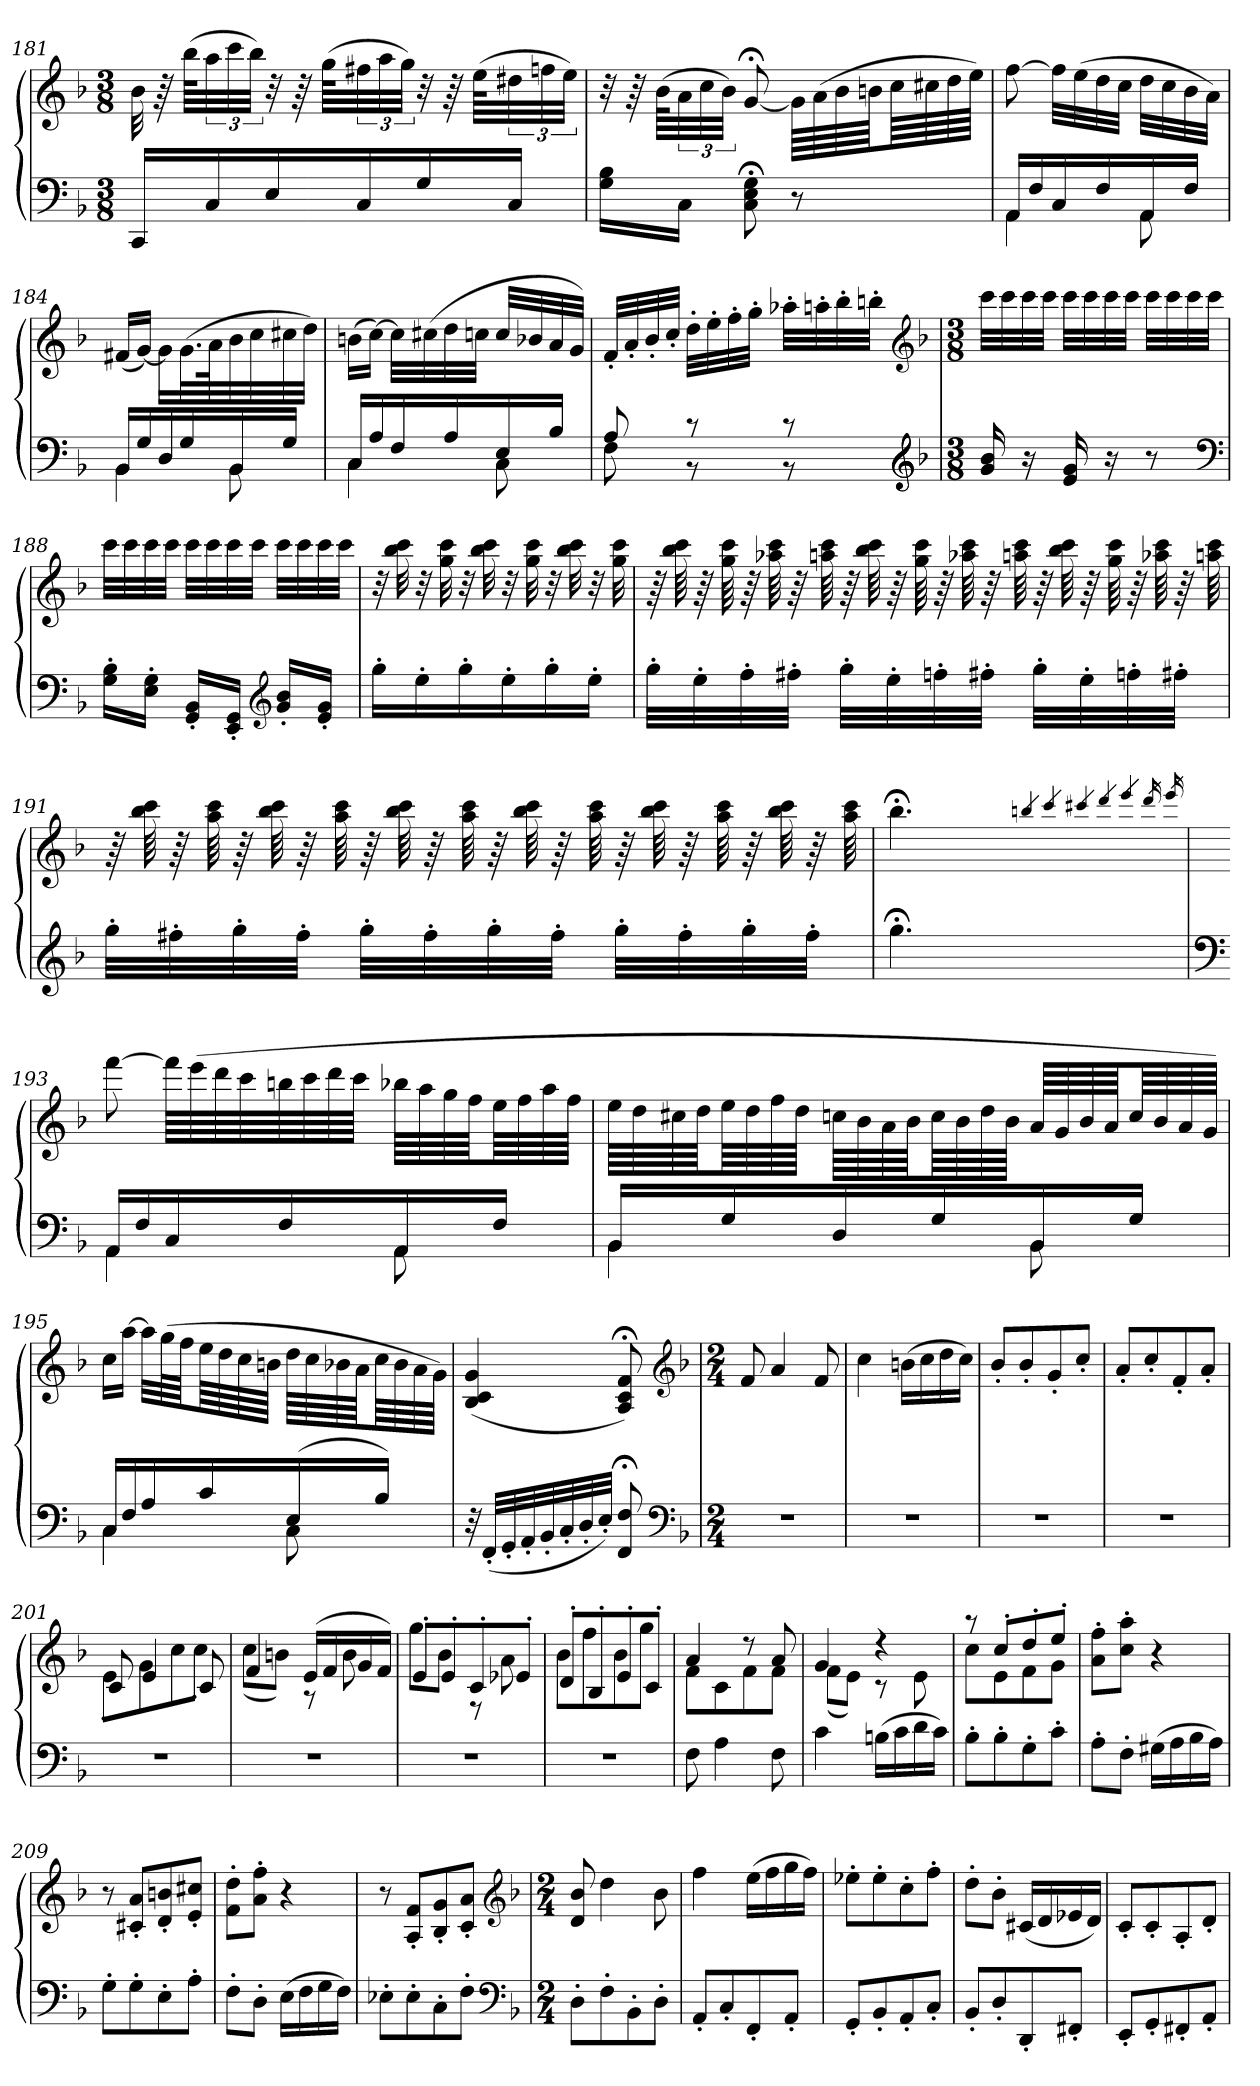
**kern	**kern
*part1	*part1
*staff2	*staff1
*clefF4	*clefG2
*k[b-]	*k[b-]
*F:	*F:
*M3/8	*M3/8
=181	=181
16CCLL	32b-
.	64r
.	(64bb-KLLL
16C	48aa
.	48ccc
.	48bb-JJJ)
16E	32r
.	64r
.	(64ggKLLL
16C	48ff#X
.	48aa
.	48ggJJJ)
16G	32r
.	64r
.	(64eeKLLL
16CJJ	48dd#X
.	48ffn
.	48eeJJJ)
=182	=182
16G 16B-LL	32r
.	64r
.	(64b-KLLL
16CJJ	48a
.	48cc
.	48b-JJJ)
8C;< 8E;< 8G;<	[8g;<
8r	64gLLLL]
.	(64a
.	64b-
.	64bnJJJ
.	64ccLLL
.	64cc#X
.	64dd
.	64eeJJJJ)
=183	=183
*^	*
16AALL	4AA	[8ff
16F	.	.
16C	.	32ffLLL]
.	.	(32ee
16F	.	32dd
.	.	32ccJJJ
16AA	8AA	32ddLLL
.	.	32cc
16FJJ	.	32b-
.	.	32aJJJ)
=184	=184	=184
16BB-LL	4BB-	(16f#XLL
16G	.	[16gJJ)
16D	.	16gLL]
16G	.	(32.gL
.	.	64aK
16BB-	8BB-	32b-
.	.	32cc
16GJJ	.	32cc#X
.	.	32ddJJJ)
=185	=185	=185
16CLL	4C	(16bnLL
16A	.	[16ccJJ)
16F	.	32ccLLL]
.	.	(32cc#X
16A	.	32dd
.	.	32ccnJJJ
16E	8C	32ccLLL
.	.	32b-X
16B-JJ	.	32a
.	.	32gJJJ)
=186	=186	=186
8A	8F	32f'LLL
.	.	32a'
.	.	32b-'
.	.	32cc'JJJ
8r	8r	32dd'LLL
.	.	32ee'
.	.	32ff'
.	.	32gg'JJJ
8r	8r	32aa-X'LLL
.	.	32aan'
.	.	32bb-'
.	.	32bbn'JJJ
*v	*v	*
*clefG2	*clefG2
*k[b-]	*k[b-]
*F:	*F:
=187	=187
*M3/8	*M3/8
16g 16b-	32cccLLL
.	32ccc
16r	32ccc
.	32cccJJJ
16e 16g	32cccLLL
.	32ccc
16r	32ccc
.	32cccJJJ
8r	32cccLLL
.	32ccc
.	32ccc
.	32cccJJJ
*clefF4	*
=188	=188
16G' 16B-'LL	32cccLLL
.	32ccc
16E' 16G'JJ	32ccc
.	32cccJJJ
16GG' 16BB-'LL	32cccLLL
.	32ccc
16EE' 16GG'JJ	32ccc
.	32cccJJJ
*clefG2	*
16g' 16b-'LL	32cccLLL
.	32ccc
16e' 16g'JJ	32ccc
.	32cccJJJ
=189	=189
16gg'LL	32r
.	32bb- 32ccc
16ee'	32r
.	32gg 32ccc
16gg'	32r
.	32bb- 32ccc
16ee'	32r
.	32gg 32ccc
16gg'	32r
.	32bb- 32ccc
16ee'JJ	32r
.	32gg 32ccc
=190	=190
32gg'LLL	64r
.	64bb- 64ccc
32ee'	64r
.	64gg 64ccc
32ff'	64r
.	64aa-X 64ccc
32ff#X'JJJ	64r
.	64aan 64ccc
32gg'LLL	64r
.	64bb- 64ccc
32ee'	64r
.	64gg 64ccc
32ffn'	64r
.	64aa-X 64ccc
32ff#X'JJJ	64r
.	64aan 64ccc
32gg'LLL	64r
.	64bb- 64ccc
32ee'	64r
.	64gg 64ccc
32ffn'	64r
.	64aa-X 64ccc
32ff#X'JJJ	64r
.	64aan 64ccc
=191	=191
32gg'LLL	64r
.	64bb- 64ccc
32ff#X'	64r
.	64aa 64ccc
32gg'	64r
.	64bb- 64ccc
32ff#'JJJ	64r
.	64aa 64ccc
32gg'LLL	64r
.	64bb- 64ccc
32ff#'	64r
.	64aa 64ccc
32gg'	64r
.	64bb- 64ccc
32ff#'JJJ	64r
.	64aa 64ccc
32gg'LLL	64r
.	64bb- 64ccc
32ff#'	64r
.	64aa 64ccc
32gg'	64r
.	64bb- 64ccc
32ff#'JJJ	64r
.	64aa 64ccc
=192	=192
4.gg;<	4.bb-;<
.	4qbbn
.	4qccc
.	4qccc#X
.	4qddd
.	4qeee
.	16qddd
.	16qeee
=193	=193
*clefF4	*
*^	*
16AALL	4AA	[8fff
16F	.	.
16C	.	64fffLLLL]
.	.	(64eee
.	.	64ddd
.	.	64ccc
16F	.	64bbn
.	.	64ccc
.	.	64ddd
.	.	64cccJJJJ
16AA	8AA	64bb-XLLLL
.	.	64aa
.	.	64gg
.	.	64ffJJJ
16FJJ	.	64eeLLL
.	.	64ff
.	.	64aa
.	.	64ffJJJJ
=194	=194	=194
16BB-LL	4BB-	64eeLLLL
.	.	64dd
.	.	64cc#X
.	.	64ddJJJ
16G	.	64eeLLL
.	.	64dd
.	.	64ff
.	.	64ddJJJJ
16D	.	64ccnLLLL
.	.	64b-
.	.	64a
.	.	64b-JJJ
16G	.	64ccLLL
.	.	64b-
.	.	64dd
.	.	64b-JJJJ
16BB-	8BB-	64aLLLL
.	.	64g
.	.	64b-
.	.	64aJJJ
16GJJ	.	64ccLLL
.	.	64b-
.	.	64a
.	.	64gJJJJ)
=195	=195	=195
16CLL	4C	16ccLL
16F	.	[16aaJJ
16A	.	32aaLLL]
.	.	(64ggL
.	.	64ffJJJ
16c	.	64eeLLL
.	.	64dd
.	.	64cc
.	.	64bnJJJJ
(16E	8C	64ddLLLL
.	.	64cc
.	.	64b-X
.	.	64aJJJ
16B-JJ)	.	64ccLLL
.	.	64b-
.	.	64a
.	.	64gJJJJ)
*v	*v	*
=196	=196
32r	(4B- 4c 4g
(32FF'LLL	.
32GG'	.
32AA'	.
32BB-'	.
32C'	.
32D'	.
32E'JJJ)	.
8FF;< 8F;<	8A;< 8c;< 8f;<)
*clefF4	*clefG2
*k[b-]	*k[b-]
*F:	*F:
=197	=197
*M2/4	*M2/4
2r	8f
.	4a
.	8f
=198	=198
2r	4cc
.	(16bnLL
.	16cc
.	16dd
.	16ccJJ)
=199	=199
2r	8b-'L
.	8b-'
.	8g'
.	8cc'J
=200	=200
2r	8a'L
.	8cc'
.	8f'
.	8a'J
=201	=201
*	*^
2r	8c	8e'L
.	4e	8g'
.	.	8cc'
.	8c	8cc'J
=202	=202	=202
2r	4f	(8ccL
.	.	8bnJ)
.	(16eLL	8r
.	16f	.
.	16g	8b
.	16fJJ)	.
=203	=203	=203
2r	8e'L	8ggL
.	8e'	8b-J
.	8c'	8r
.	8e-X'J	8a
=204	=204	=204
2r	8d'L	8b-L
.	8B-'	8ff
.	8e'	8b-
.	8c'J	8ggJ
=205	=205	=205
8F	4a	8fL
4A	.	8c
.	8r	8f
8F	8a	8fJ
=206	=206	=206
4c	4g	(8fL
.	.	8eJ)
(16BnLL	4r	8r
16c	.	.
16d	.	8e
16cJJ)	.	.
=207	=207	=207
8B-'L	8r	8ccL
8B-'	8cc'L	8e
8G'	8dd'	8f
8c'J	8ee'J	8gJ
*	*v	*v
=208	=208
8A'L	8a' 8ff'L
8F'J	8cc' 8aa'J
(16G#XLL	4r
16A	.
16B-	.
16AJJ)	.
=209	=209
8G'L	8r
8G'	8c#X' 8a'L
8E'	8d' 8bn'
8A'J	8e' 8cc#X'J
=210	=210
8F'L	8f' 8dd'L
8D'J	8a' 8ff'J
(16ELL	4r
16F	.
16G	.
16FJJ)	.
=211	=211
8E-X'L	8r
8E-'	8A' 8f'L
8C'	8B-' 8g'
8F'J	8c' 8a'J
*clefF4	*clefG2
*k[b-]	*k[b-]
*F:	*F:
=212	=212
*M2/4	*M2/4
8D'L	8d 8b-
8F'	4dd
8BB-'	.
8D'J	8b-
=213	=213
8AA'L	4ff
8C'	.
8FF'	(16eeLL
.	16ff
8AA'J	16gg
.	16ffJJ)
=214	=214
8GG'L	8ee-X'L
8BB-'	8ee-'
8AA'	8cc'
8C'J	8ff'J
=215	=215
8BB-'L	8dd'L
8D'	8b-'J
8DD'	(16c#XLL
.	16d
8FF#X'J	16e-X
.	16dJJ)
=216	=216
8EE'L	8c'L
8GG'	8c'
8FF#X'	8A'
8AA'J	8d'J
=	=
*-	*-
